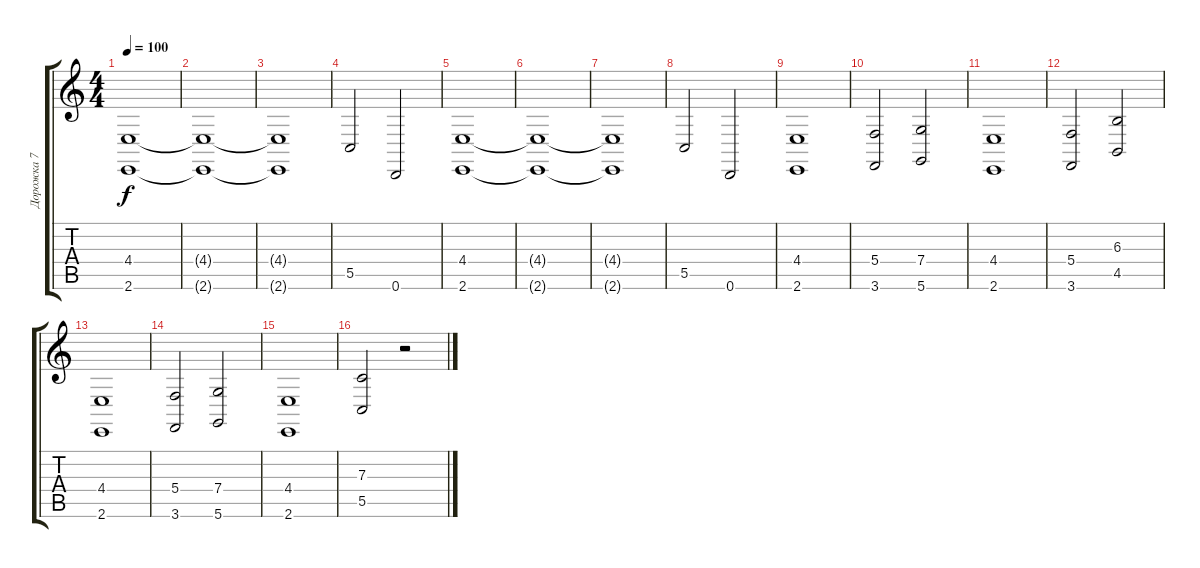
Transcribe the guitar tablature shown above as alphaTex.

\track ("Дорожка 7" "Дорожка 7") {instrument rockorgan}
\staff {score tabs}
\tuning (D4 A3 F3 C3 G2 D2) {hide}
\ts (4 4)
\tempo 100
\clef g2
\ks c
(4.4 2.6).1{dy f} |
(4.4{t} 2.6{t}).1 |
(4.4{t} 2.6{t}).1 |
5.5.2 0.6.2 |
(4.4 2.6).1 |
(4.4{t} 2.6{t}).1 |
(4.4{t} 2.6{t}).1 |
5.5.2 0.6.2 |
(4.4 2.6).1 |
(5.4 3.6).2 (7.4 5.6).2 |
(4.4 2.6).1 |
(5.4 3.6).2 (6.3 4.5).2 |
(4.4 2.6).1 |
(5.4 3.6).2 (7.4 5.6).2 |
(4.4 2.6).1 |
(7.3 5.5).2 r.2
